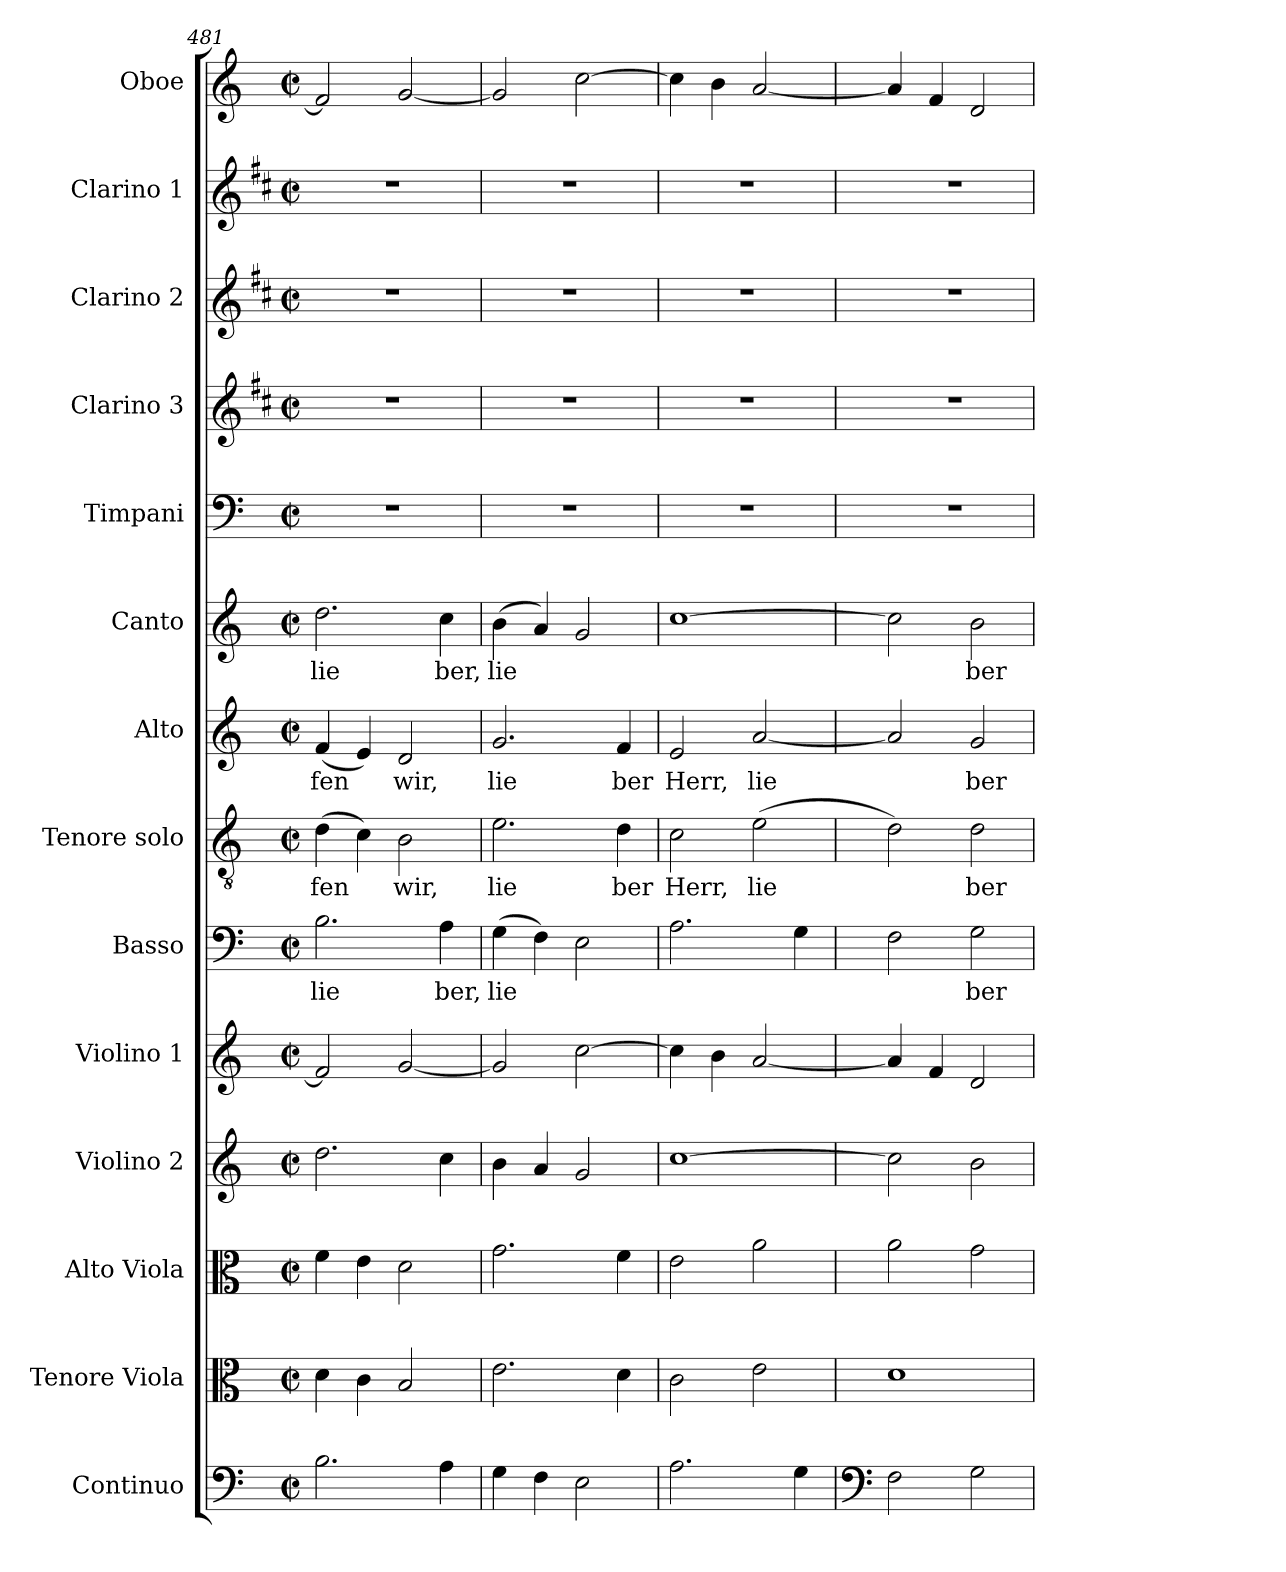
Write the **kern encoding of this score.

**kern	**kern	**kern	**kern	**kern	**kern	**text	**kern	**text	**kern	**text	**kern	**text	**kern	**kern	**kern	**kern	**kern
*part14	*part13	*part12	*part11	*part10	*part9	*part9	*part8	*part8	*part7	*part7	*part6	*part6	*part5	*part4	*part3	*part2	*part1
*staff14	*staff13	*staff12	*staff11	*staff10	*staff9	*staff9	*staff8	*staff8	*staff7	*staff7	*staff6	*staff6	*staff5	*staff4	*staff3	*staff2	*staff1
*I"Continuo	*I"Tenore Viola	*I"Alto Viola	*I"Violino 2	*I"Violino 1	*I"Basso	*	*I"Tenore solo	*	*I"Alto	*	*I"Canto	*	*I"Timpani	*I"Clarino 3	*I"Clarino 2	*I"Clarino 1	*I"Oboe
*I'Continuo	*I'Tenore Viola	*I'Alto Viola	*I'Violino 2	*I'Violino 1	*I'Basso	*	*I'Tenore	*	*I'Alto	*	*I'Canto	*	*I'Timpani	*I'Clarino 3	*I'Clarino 2	*I'Clarino 1	*I'Oboe
*clefF4	*clefC3	*clefC3	*clefG2	*clefG2	*clefF4	*	*clefGv2	*	*clefG2	*	*clefG2	*	*clefF4	*clefG2	*clefG2	*clefG2	*clefG2
*	*	*	*	*	*	*	*	*	*	*	*	*	*	*ITrd1c2	*ITrd1c2	*ITrd1c2	*
*k[]	*k[]	*k[]	*k[]	*k[]	*k[]	*	*k[]	*	*k[]	*	*k[]	*	*k[]	*k[]	*k[]	*k[]	*k[]
*C:	*C:	*C:	*C:	*C:	*C:	*	*C:	*	*C:	*	*C:	*	*C:	*C:	*C:	*C:	*C:
*M2/2	*M2/2	*M2/2	*M2/2	*M2/2	*M2/2	*	*M2/2	*	*M2/2	*	*M2/2	*	*M2/2	*M2/2	*M2/2	*M2/2	*M2/2
*met(c|)	*met(c|)	*met(c|)	*met(c|)	*met(c|)	*met(c|)	*	*met(c|)	*	*met(c|)	*	*met(c|)	*	*met(c|)	*met(c|)	*met(c|)	*met(c|)	*met(c|)
=481	=481	=481	=481	=481	=481	=481	=481	=481	=481	=481	=481	=481	=481	=481	=481	=481	=481
!	!	!	!	!	!	!LO:LY:b:cj	!	!LO:LY:b	!	!LO:LY:b:cj	!	!LO:LY:b:cj	!	!	!	!	!
2.B\	4d\	4f\	2.dd\	2f/]	2.B\	lie	(>4d\	fen	(<4f/	fen	2.dd\	lie	1r	1r	1r	1r	2f/]
!	!	!	!	!	!	!	!	!LO:LY:b	!	!LO:LY:b:cj	!	!	!	!	!	!	!
.	4c\	4e\	.	.	.	.	4c\)	.	4e/)	.	.	.	.	.	.	.	.
!	!	!	!	!	!	!	!	!LO:LY:b	!	!LO:LY:b:cj	!	!	!	!	!	!	!
.	2B/	2d\	.	[<2g/	.	.	2B\	wir,	2d/	wir,	.	.	.	.	.	.	[<2g/
!	!	!	!	!	!	!LO:LY:b:cj	!	!	!	!	!	!LO:LY:b:cj	!	!	!	!	!
4A\	.	.	4cc\	.	4A\	ber,	.	.	.	.	4cc\	ber,	.	.	.	.	.
=482	=482	=482	=482	=482	=482	=482	=482	=482	=482	=482	=482	=482	=482	=482	=482	=482	=482
!	!	!	!	!	!	!LO:LY:b:cj	!	!LO:LY:b	!	!LO:LY:b:cj	!	!LO:LY:b:cj	!	!	!	!	!
4G\	2.e\	2.g\	4b\	2g/]	(>4G\	lie	2.e\	lie	2.g/	lie	(>4b\	lie	1r	1r	1r	1r	2g/]
!	!	!	!	!	!	!LO:LY:b:cj	!	!	!	!	!	!LO:LY:b:cj	!	!	!	!	!
4F\	.	.	4a/	.	4F\)	.	.	.	.	.	4a/)	.	.	.	.	.	.
!	!	!	!	!	!	!LO:LY:b:cj	!	!	!	!	!	!LO:LY:b:cj	!	!	!	!	!
2E\	.	.	2g/	[>2cc\	2E\	.	.	.	.	.	2g/	.	.	.	.	.	[>2cc\
!	!	!	!	!	!	!	!	!LO:LY:b	!	!LO:LY:b:cj	!	!	!	!	!	!	!
.	4d\	4f\	.	.	.	.	4d\	ber	4f/	ber	.	.	.	.	.	.	.
=483	=483	=483	=483	=483	=483	=483	=483	=483	=483	=483	=483	=483	=483	=483	=483	=483	=483
!	!	!	!	!	!	!LO:LY:b:cj	!	!LO:LY:b	!	!LO:LY:b:cj	!	!LO:LY:b:cj	!	!	!	!	!
2.A\	2c\	2e\	[>1cc	4cc\]	2.A\	.	2c\	Herr,	2e/	Herr,	[>1cc	.	1r	1r	1r	1r	4cc\]
.	.	.	.	4b\	.	.	.	.	.	.	.	.	.	.	.	.	4b\
!	!	!	!	!	!	!	!	!LO:LY:b	!	!LO:LY:b:cj	!	!	!	!	!	!	!
.	2e\	2a\	.	[<2a/	.	.	(>2e\	lie	[<2a/	lie	.	.	.	.	.	.	[<2a/
!	!	!	!	!	!	!LO:LY:b:cj	!	!	!	!	!	!	!	!	!	!	!
4G\	.	.	.	.	4G\	.	.	.	.	.	.	.	.	.	.	.	.
!!LO:PB:g=z
=484	=484	=484	=484	=484	=484	=484	=484	=484	=484	=484	=484	=484	=484	=484	=484	=484	=484
*clefF4	*	*	*	*	*	*	*	*	*	*	*	*	*	*	*	*	*
!	!	!	!	!	!	!LO:LY:b:cj	!	!LO:LY:b	!	!LO:LY:b:cj	!	!LO:LY:b:cj	!	!	!	!	!
2F\	1d	2a\	2cc\]	4a/]	2F\	.	2d\)	.	2a/]	.	2cc\]	.	1r	1r	1r	1r	4a/]
.	.	.	.	4f/	.	.	.	.	.	.	.	.	.	.	.	.	4f/
!	!	!	!	!	!	!LO:LY:b:cj	!	!LO:LY:b	!	!LO:LY:b:cj	!	!LO:LY:b:cj	!	!	!	!	!
2G\	.	2g\	2b\	2d/	2G\	ber	2d\	ber	2g/	ber	2b\	ber	.	.	.	.	2d/
=	=	=	=	=	=	=	=	=	=	=	=	=	=	=	=	=	=
*-	*-	*-	*-	*-	*-	*-	*-	*-	*-	*-	*-	*-	*-	*-	*-	*-	*-
